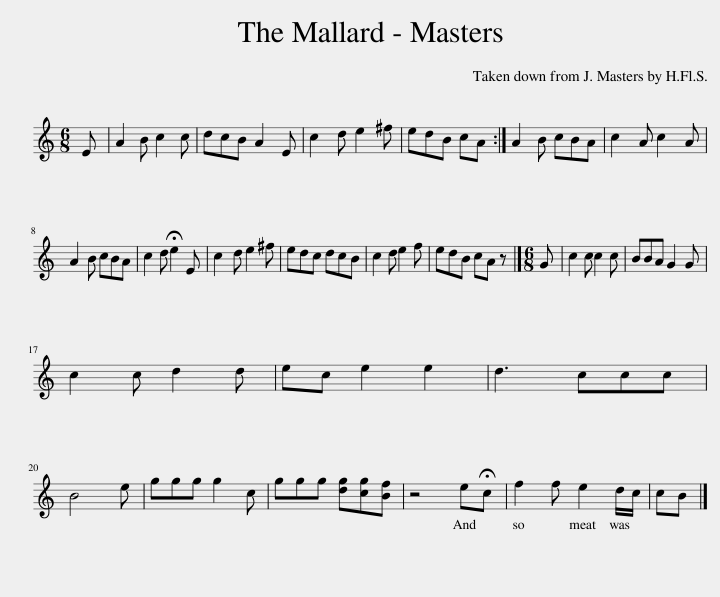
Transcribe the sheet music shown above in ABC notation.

X:1
L:1/8
M:6/8
I:linebreak $
K:C
V:1 treble
V:1
 E | A2 B c2 c | dcB A2 E | c2 d e2 ^f | edB cA :| %5
 A2 B cBA | c2 A c2 A |$ A2 B cBA | c2 d !fermata!e2 E | c2 d e2 ^f | %10
 edc dcB | c2 d e2 f | edB cA z |][M:6/8] G | c2 c c2 c | %15
 BBA G2 G |$ c2 c d2 d | ec e2 e2 | d3 ccc |$ B4 e | %20
 ggg g2 c | ggg [dg][cg][Bf] | z4 e!fermata!c | f2 f e2 d/c/ | cB |] %25
